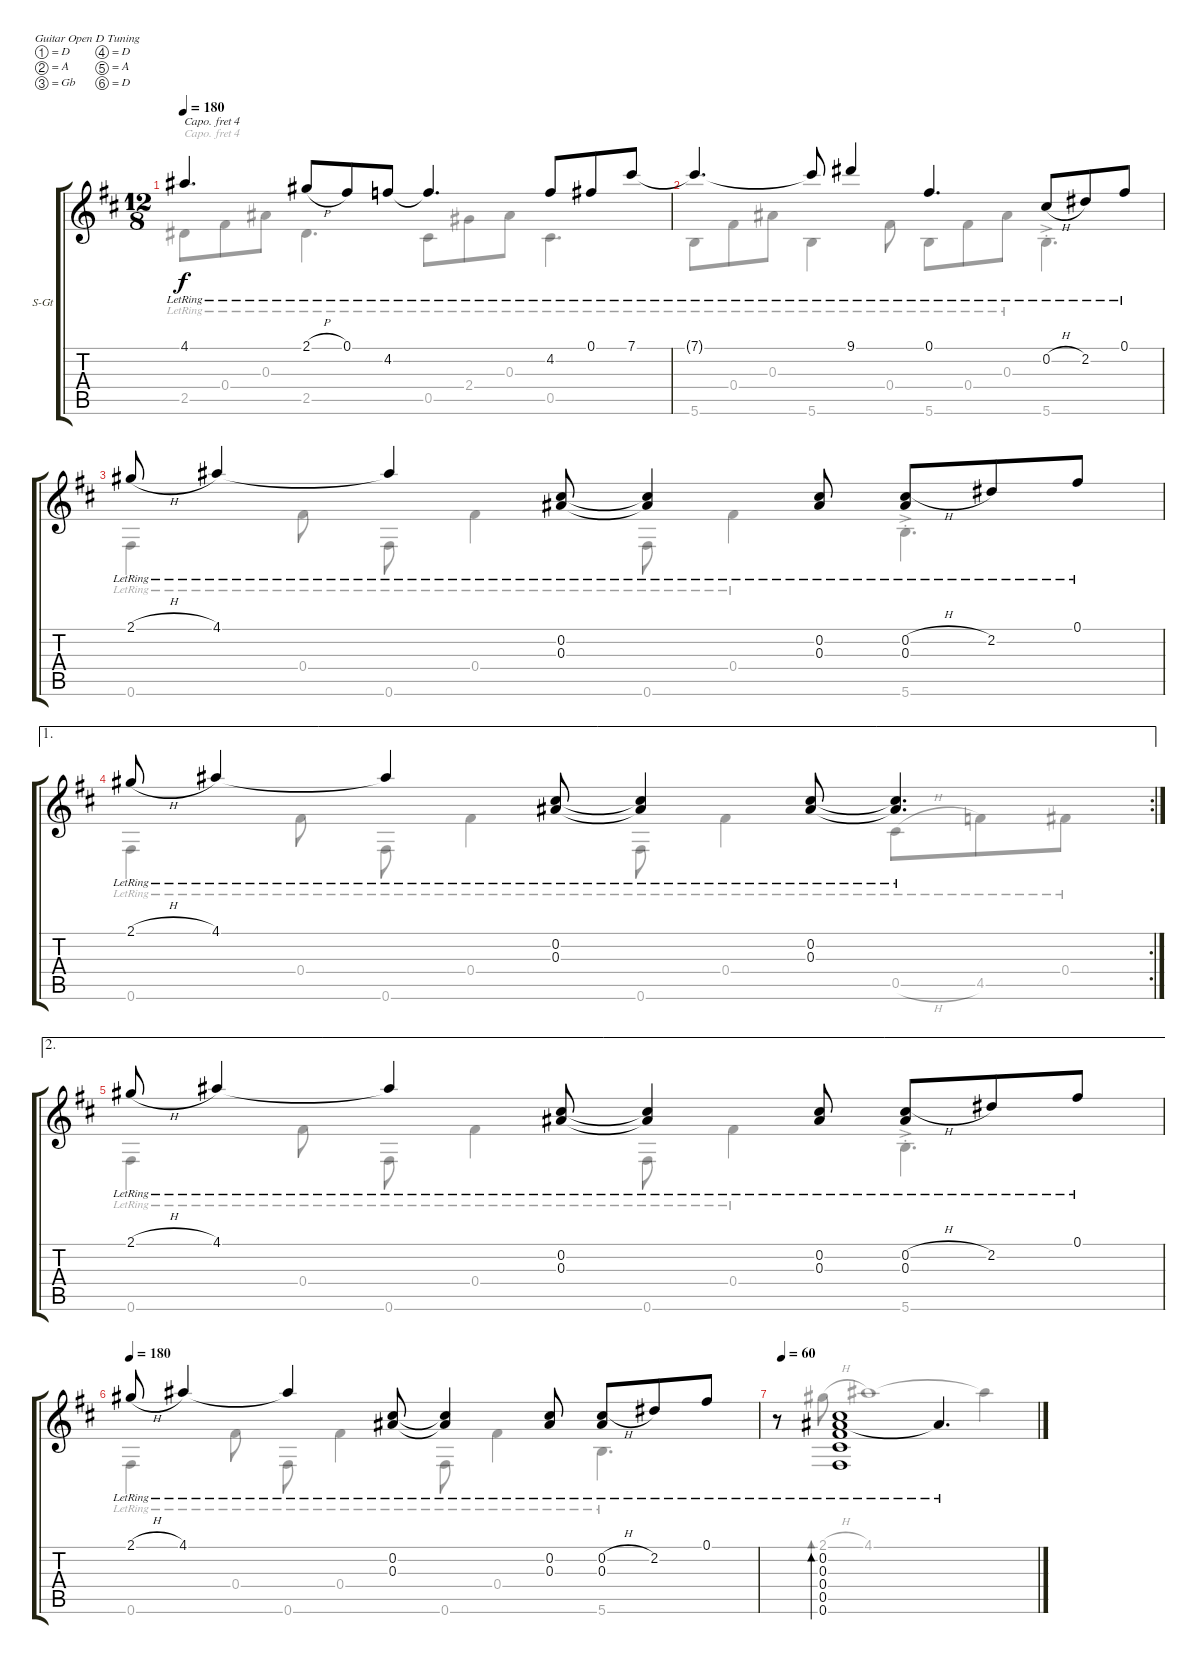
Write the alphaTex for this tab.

\bracketExtendMode groupsimilarinstruments
\firstSystemTrackNameOrientation horizontal
\otherSystemsTrackNameOrientation horizontal
\track ("Guitar" "S-Gt") {instrument acousticguitarsteel}
\staff {score tabs}
\capo 4
\tuning (D4 A3 Gb3 D3 A2 D2)
\voice
\ts (12 8)
\tempo 180
\clef g2
\ks d
4.1{lr}.4{d dy f} 2.1{h lr}.8 0.1{lr}.8 4.2{lr}.8 4.2{lr t}.4{d} 4.2{lr}.8 0.1{lr}.8 7.1{lr}.8 |
7.1{lr t}.4{d} 7.1{lr t}.8 9.1{lr}.4 0.1{lr}.4{d} 0.2{h lr}.8 2.2{lr}.8 0.1{lr}.8 |
2.1{h lr}.8 4.1{lr}.4 4.1{lr t}.4 (0.2{lr} 0.3{lr}).8 (0.2{lr t} 0.3{lr t}).4 (0.2{lr} 0.3{lr}).8 (0.2{h lr} 0.3{lr}).8 2.2{lr}.8 0.1{lr}.8 |
\ae 1
\rc 2
2.1{h lr}.8 4.1{lr}.4 4.1{lr t}.4 (0.2{lr} 0.3{lr}).8 (0.2{lr t} 0.3{lr t}).4 (0.2{lr} 0.3{lr}).8 (0.2{lr t} 0.3{lr t}).4{d} |
\ae 2
2.1{h lr}.8 4.1{lr}.4 4.1{lr t}.4 (0.2{lr} 0.3{lr}).8 (0.2{lr t} 0.3{lr t}).4 (0.2{lr} 0.3{lr}).8 (0.2{h lr} 0.3{lr}).8 2.2{lr}.8 0.1{lr}.8 |
\tempo 180
2.1{h lr}.8 4.1{lr}.4 4.1{lr t}.4 (0.2{lr} 0.3{lr}).8 (0.2{lr t} 0.3{lr t}).4 (0.2{lr} 0.3{lr}).8 (0.2{h lr} 0.3{lr}).8 2.2{lr}.8 0.1{lr}.8 |
\tempo (60 0.0208333)
r.8 (0.2{lr} 0.3{lr} 0.4{lr} 0.5{lr} 0.6{lr}).1{bd 119} 0.3{lr t}.4{d}
\voice
\clef g2
\ottava regular
\simile none
\ks d
2.5{lr}.8{dy f} 0.4{lr}.8 0.3{lr}.8 2.5{lr}.4{d} 0.5{lr}.8 2.4{lr}.8 0.3{lr}.8 0.5{lr}.4{d} |
5.6{lr}.8 0.4{lr}.8 0.3{lr}.8 5.6{lr}.4 0.4{lr}.8 5.6{lr}.8 0.4{lr}.8 0.3{lr}.8 5.6{ac st}.4{d} |
0.6{lr}.4 0.4{lr}.8 0.6{lr}.8 0.4{lr}.4 0.6{lr}.8 0.4{lr}.4 5.6{ac st}.4{d} |
0.6{lr}.4 0.4{lr}.8 0.6{lr}.8 0.4{lr}.4 0.6{lr}.8 0.4{lr}.4 0.5{h lr}.8 4.5{lr}.8 0.4{lr}.8 |
0.6{lr}.4 0.4{lr}.8 0.6{lr}.8 0.4{lr}.4 0.6{lr}.8 0.4{lr}.4 5.6{ac st}.4{d} |
0.6{lr}.4 0.4{lr}.8 0.6{lr}.8 0.4{lr}.4 0.6{lr}.8 0.4{lr}.4 5.6{lr}.4{d} |
r.8 2.1{h}.8{bd 119} 4.1.1 4.1{t}.4
